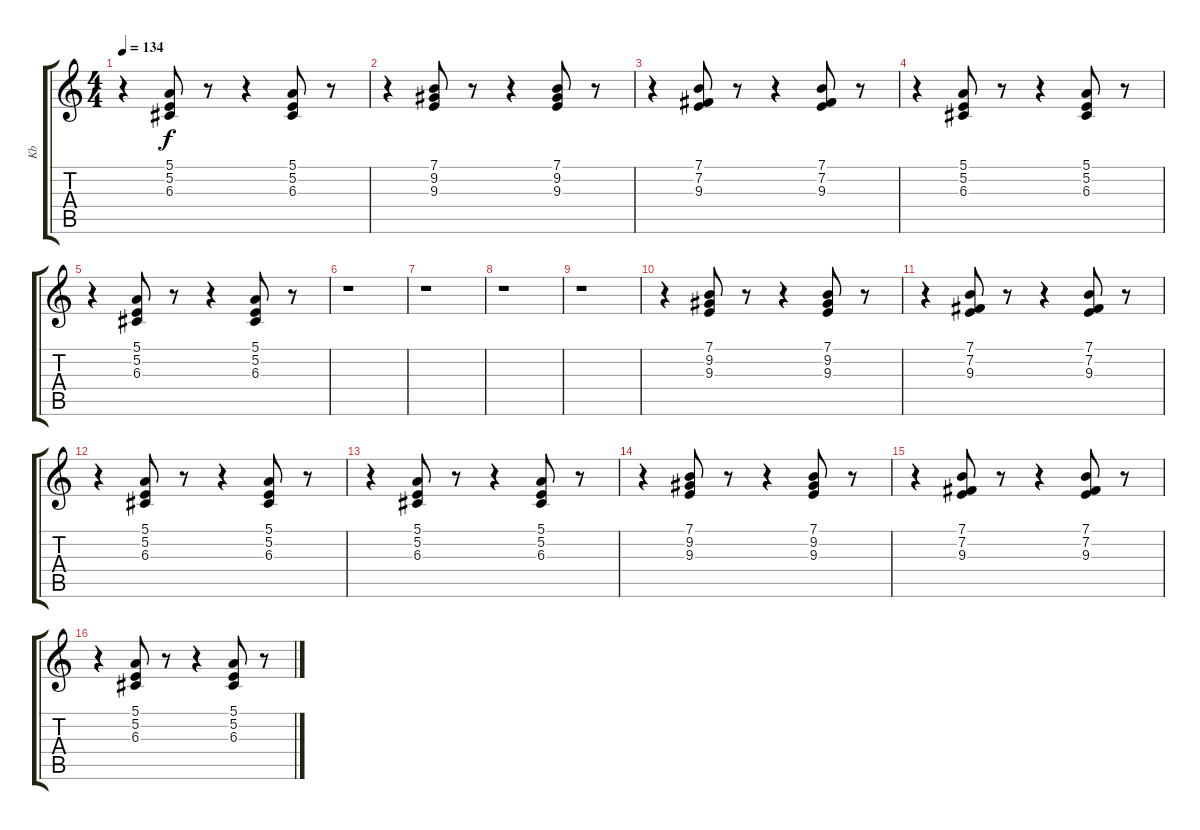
\track ("Kb" "Kb") {instrument electricgrandpiano}
\staff {score tabs}
\tuning (E4 B3 G3 D3 A2 E2) {hide}
\ts (4 4)
\tempo 134
\clef g2
\ks c
r.4{dy f} (5.1 5.2 6.3).8 r.8 r.4 (5.1 5.2 6.3).8 r.8 |
r.4 (7.1 9.2 9.3).8 r.8 r.4 (7.1 9.2 9.3).8 r.8 |
r.4 (7.1 7.2 9.3).8 r.8 r.4 (7.1 7.2 9.3).8 r.8 |
r.4 (5.1 5.2 6.3).8 r.8 r.4 (5.1 5.2 6.3).8 r.8 |
r.4 (5.1 5.2 6.3).8 r.8 r.4 (5.1 5.2 6.3).8 r.8 |
r.1 |
r.1 |
r.1 |
r.1 |
r.4 (7.1 9.2 9.3).8 r.8 r.4 (7.1 9.2 9.3).8 r.8 |
r.4 (7.1 7.2 9.3).8 r.8 r.4 (7.1 7.2 9.3).8 r.8 |
r.4 (5.1 5.2 6.3).8 r.8 r.4 (5.1 5.2 6.3).8 r.8 |
r.4 (5.1 5.2 6.3).8 r.8 r.4 (5.1 5.2 6.3).8 r.8 |
r.4 (7.1 9.2 9.3).8 r.8 r.4 (7.1 9.2 9.3).8 r.8 |
r.4 (7.1 7.2 9.3).8 r.8 r.4 (7.1 7.2 9.3).8 r.8 |
r.4 (5.1 5.2 6.3).8 r.8 r.4 (5.1 5.2 6.3).8 r.8
